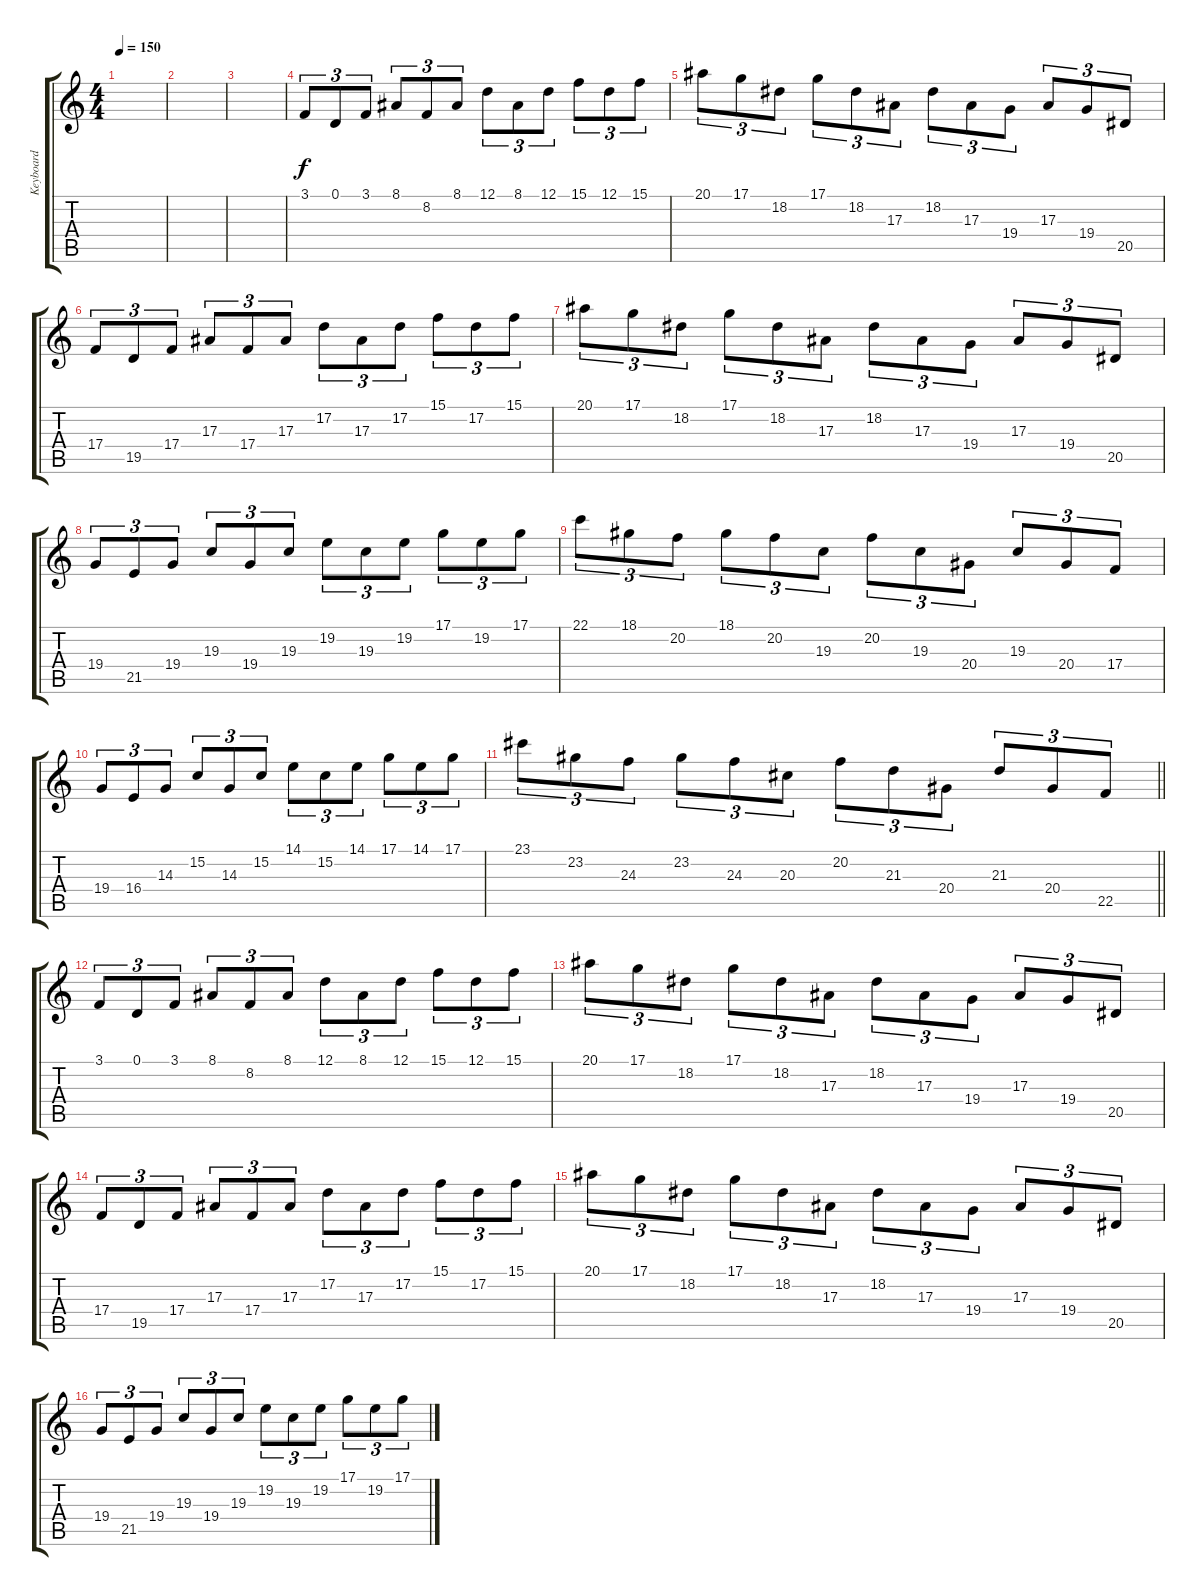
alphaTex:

\track ("Keyboard" "Keyboard") {instrument stringensemble1}
\staff {score tabs}
\tuning (D4 A3 F3 C3 G2 D2) {hide}
\ts (4 4)
\tempo 150
\clef g2
\ks c
|
|
|
3.1.8{tu (3 2) volume 13 instrument synthstrings1} 0.1.8{tu (3 2)} 3.1.8{tu (3 2)} 8.1.8{tu (3 2)} 8.2.8{tu (3 2)} 8.1.8{tu (3 2)} 12.1.8{tu (3 2)} 8.1.8{tu (3 2)} 12.1.8{tu (3 2)} 15.1.8{tu (3 2)} 12.1.8{tu (3 2)} 15.1.8{tu (3 2)} |
20.1.8{tu (3 2)} 17.1.8{tu (3 2)} 18.2.8{tu (3 2)} 17.1.8{tu (3 2)} 18.2.8{tu (3 2)} 17.3.8{tu (3 2)} 18.2.8{tu (3 2)} 17.3.8{tu (3 2)} 19.4.8{tu (3 2)} 17.3.8{tu (3 2)} 19.4.8{tu (3 2)} 20.5.8{tu (3 2)} |
17.4.8{tu (3 2)} 19.5.8{tu (3 2)} 17.4.8{tu (3 2)} 17.3.8{tu (3 2)} 17.4.8{tu (3 2)} 17.3.8{tu (3 2)} 17.2.8{tu (3 2)} 17.3.8{tu (3 2)} 17.2.8{tu (3 2)} 15.1.8{tu (3 2)} 17.2.8{tu (3 2)} 15.1.8{tu (3 2)} |
20.1.8{tu (3 2)} 17.1.8{tu (3 2)} 18.2.8{tu (3 2)} 17.1.8{tu (3 2)} 18.2.8{tu (3 2)} 17.3.8{tu (3 2)} 18.2.8{tu (3 2)} 17.3.8{tu (3 2)} 19.4.8{tu (3 2)} 17.3.8{tu (3 2)} 19.4.8{tu (3 2)} 20.5.8{tu (3 2)} |
19.4.8{tu (3 2)} 21.5.8{tu (3 2)} 19.4.8{tu (3 2)} 19.3.8{tu (3 2)} 19.4.8{tu (3 2)} 19.3.8{tu (3 2)} 19.2.8{tu (3 2)} 19.3.8{tu (3 2)} 19.2.8{tu (3 2)} 17.1.8{tu (3 2)} 19.2.8{tu (3 2)} 17.1.8{tu (3 2)} |
22.1.8{tu (3 2)} 18.1.8{tu (3 2)} 20.2.8{tu (3 2)} 18.1.8{tu (3 2)} 20.2.8{tu (3 2)} 19.3.8{tu (3 2)} 20.2.8{tu (3 2)} 19.3.8{tu (3 2)} 20.4.8{tu (3 2)} 19.3.8{tu (3 2)} 20.4.8{tu (3 2)} 17.4.8{tu (3 2)} |
19.4.8{tu (3 2)} 16.4.8{tu (3 2)} 14.3.8{tu (3 2)} 15.2.8{tu (3 2)} 14.3.8{tu (3 2)} 15.2.8{tu (3 2)} 14.1.8{tu (3 2)} 15.2.8{tu (3 2)} 14.1.8{tu (3 2)} 17.1.8{tu (3 2)} 14.1.8{tu (3 2)} 17.1.8{tu (3 2)} |
\barLineRight lightlight
23.1.8{tu (3 2)} 23.2.8{tu (3 2)} 24.3.8{tu (3 2)} 23.2.8{tu (3 2)} 24.3.8{tu (3 2)} 20.3.8{tu (3 2)} 20.2.8{tu (3 2)} 21.3.8{tu (3 2)} 20.4.8{tu (3 2)} 21.3.8{tu (3 2)} 20.4.8{tu (3 2)} 22.5.8{tu (3 2)} |
3.1.8{tu (3 2)} 0.1.8{tu (3 2)} 3.1.8{tu (3 2)} 8.1.8{tu (3 2)} 8.2.8{tu (3 2)} 8.1.8{tu (3 2)} 12.1.8{tu (3 2)} 8.1.8{tu (3 2)} 12.1.8{tu (3 2)} 15.1.8{tu (3 2)} 12.1.8{tu (3 2)} 15.1.8{tu (3 2)} |
20.1.8{tu (3 2)} 17.1.8{tu (3 2)} 18.2.8{tu (3 2)} 17.1.8{tu (3 2)} 18.2.8{tu (3 2)} 17.3.8{tu (3 2)} 18.2.8{tu (3 2)} 17.3.8{tu (3 2)} 19.4.8{tu (3 2)} 17.3.8{tu (3 2)} 19.4.8{tu (3 2)} 20.5.8{tu (3 2)} |
17.4.8{tu (3 2)} 19.5.8{tu (3 2)} 17.4.8{tu (3 2)} 17.3.8{tu (3 2)} 17.4.8{tu (3 2)} 17.3.8{tu (3 2)} 17.2.8{tu (3 2)} 17.3.8{tu (3 2)} 17.2.8{tu (3 2)} 15.1.8{tu (3 2)} 17.2.8{tu (3 2)} 15.1.8{tu (3 2)} |
20.1.8{tu (3 2)} 17.1.8{tu (3 2)} 18.2.8{tu (3 2)} 17.1.8{tu (3 2)} 18.2.8{tu (3 2)} 17.3.8{tu (3 2)} 18.2.8{tu (3 2)} 17.3.8{tu (3 2)} 19.4.8{tu (3 2)} 17.3.8{tu (3 2)} 19.4.8{tu (3 2)} 20.5.8{tu (3 2)} |
19.4.8{tu (3 2)} 21.5.8{tu (3 2)} 19.4.8{tu (3 2)} 19.3.8{tu (3 2)} 19.4.8{tu (3 2)} 19.3.8{tu (3 2)} 19.2.8{tu (3 2)} 19.3.8{tu (3 2)} 19.2.8{tu (3 2)} 17.1.8{tu (3 2)} 19.2.8{tu (3 2)} 17.1.8{tu (3 2)}
